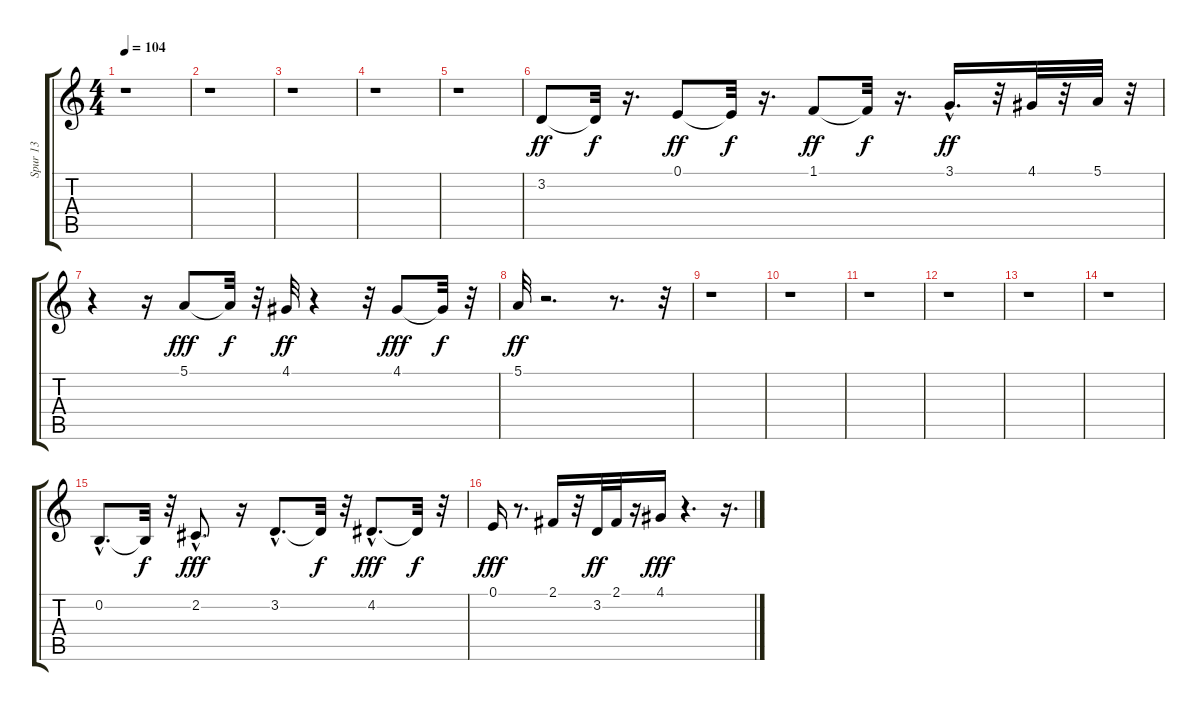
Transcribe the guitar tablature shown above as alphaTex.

\track ("Spur 13" "Spur 13") {instrument brasssection}
\staff {score tabs}
\tuning (E4 B3 G3 D3 A2 E2) {hide}
\ts (4 4)
\tempo 104
\clef g2
\ks c
r.1{dy fff} |
r.1 |
r.1 |
r.1 |
r.1 |
3.2.8{dy ff} 3.2{t}.32{dy f} r.16{d} 0.1.8{dy ff} 0.1{t}.32{dy f} r.16{d} 1.1.8{dy ff} 1.1{t}.32{dy f} r.16{d} 3.1{hac}.16{d dy ff} r.32 4.1.32 r.32 5.1.32 r.32 |
r.4 r.16 5.1.8{dy fff} 5.1{t}.32{dy f} r.32 4.1.32{dy ff} r.4 r.32 4.1.8{dy fff} 4.1{t}.32{dy f} r.32 |
5.1.32{dy ff} r.2{d} r.8{d} r.32 |
r.1 |
r.1 |
r.1 |
r.1 |
r.1 |
r.1 |
0.2{hac}.8{d} 0.2{t}.32{dy f} r.32 2.2{hac}.8{d dy fff} r.16 3.2{hac}.8{d} 3.2{t}.32{dy f} r.32 4.2{hac}.8{d dy fff} 4.2{t}.32{dy f} r.32 |
0.1.16{dy fff} r.8{d} 2.1.16 r.32 3.2.32{dy ff} 2.1.32 r.16 4.1.16{dy fff} r.4{d} r.16{d}
